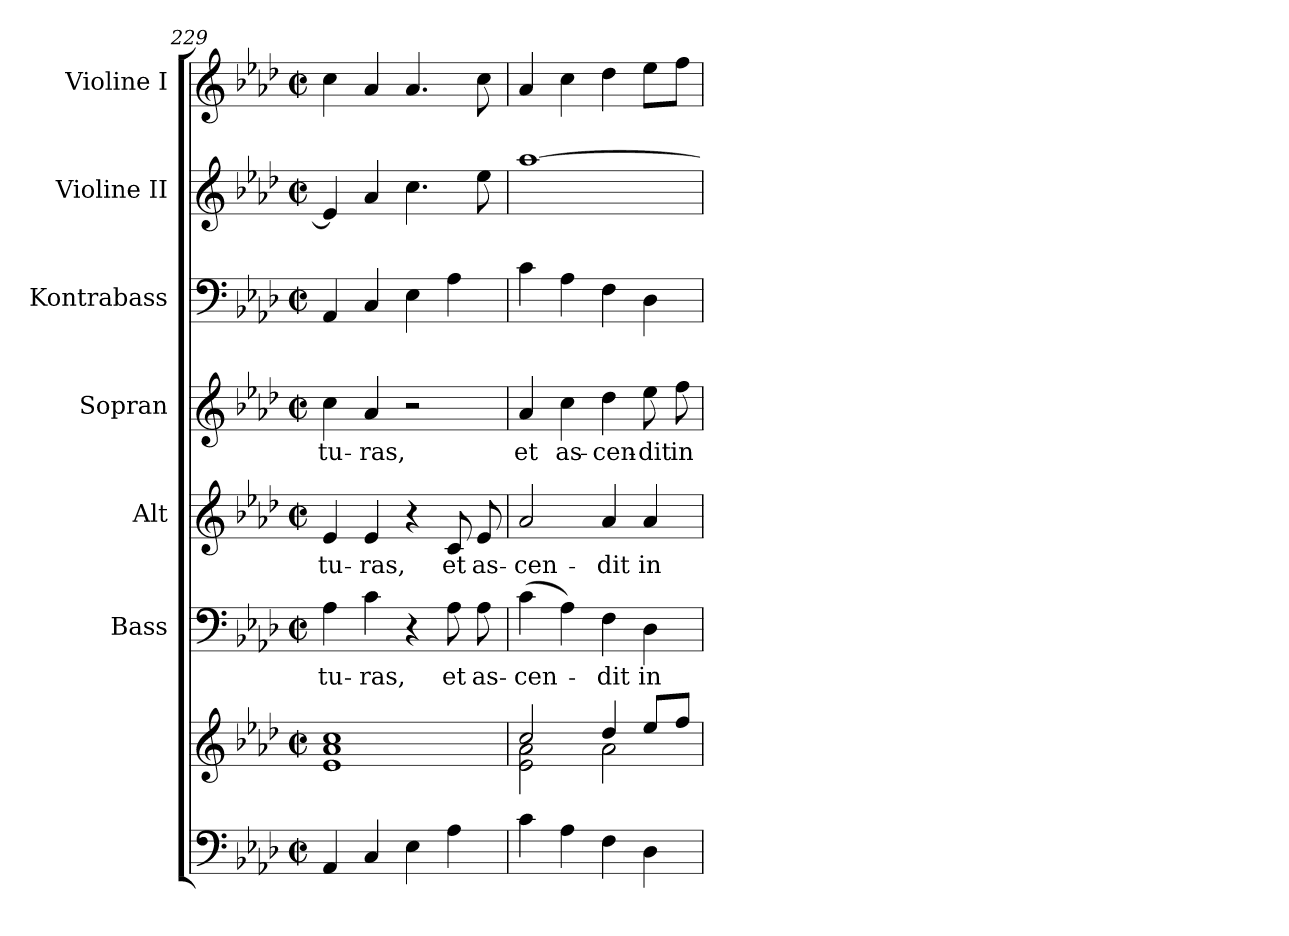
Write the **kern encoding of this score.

**kern	**kern	**kern	**text	**kern	**text	**kern	**text	**kern	**kern	**kern
*part7	*part7	*part6	*part6	*part5	*part5	*part4	*part4	*part3	*part2	*part1
*staff8	*staff7	*staff6	*staff6	*staff5	*staff5	*staff4	*staff4	*staff3	*staff2	*staff1
*	*	*I"Bass	*	*I"Alt	*	*I"Sopran	*	*I"Kontrabass	*I"Violine II	*I"Violine I
*	*	*I'B.	*	*I'A.	*	*I'S.	*	*I'Kb.	*I'Vl. II	*I'Vl. I
*clefF4	*clefG2	*clefF4	*	*clefG2	*	*clefG2	*	*clefF4	*clefG2	*clefG2
*	*	*	*	*	*	*	*	*ITrd7c12	*	*
*k[b-e-a-d-]	*k[b-e-a-d-]	*k[b-e-a-d-]	*	*k[b-e-a-d-]	*	*k[b-e-a-d-]	*	*k[b-e-a-d-]	*k[b-e-a-d-]	*k[b-e-a-d-]
*A-:	*A-:	*A-:	*	*A-:	*	*A-:	*	*A-:	*A-:	*A-:
*M2/2	*M2/2	*M2/2	*	*M2/2	*	*M2/2	*	*M2/2	*M2/2	*M2/2
*met(c|)	*met(c|)	*met(c|)	*	*met(c|)	*	*met(c|)	*	*met(c|)	*met(c|)	*met(c|)
=229	=229	=229	=229	=229	=229	=229	=229	=229	=229	=229
!	!	!	!LO:LY:b	!	!LO:LY:b	!	!LO:LY:b	!	!	!
4AA-/	1e- 1a- 1cc	4A-\	-tu-	4e-/	-tu-	4cc\	-tu-	4AAA-/	4e-/]	4cc\
!	!	!	!LO:LY:b	!	!LO:LY:b	!	!LO:LY:b	!	!	!
4C/	.	4c\	-ras,	4e-/	-ras,	4a-/	-ras,	4CC/	4a-/	4a-/
4E-\	.	4r	.	4r	.	2r	.	4EE-\	4.cc\	4.a-/
!	!	!	!LO:LY:b	!	!LO:LY:b	!	!	!	!	!
4A-\	.	8A-\	et	8c/	et	.	.	4AA-\	.	.
!	!	!	!LO:LY:b	!	!LO:LY:b	!	!	!	!	!
.	.	8A-\	as-	8e-/	as-	.	.	.	8ee-\	8cc\
!!LO:PB:g=z
=230	=230	=230	=230	=230	=230	=230	=230	=230	=230	=230
*	*^	*	*	*	*	*	*	*	*	*
!	!	!	!	!LO:LY:b	!	!LO:LY:b	!	!LO:LY:b	!	!	!
4c\	2cc/	2e-\ 2a-\	(>4c\	-cen-	2a-/	-cen-	4a-/	et	4C\	[1aa-	4a-/
!	!	!	!	!	!	!	!	!LO:LY:b	!	!	!
4A-\	.	.	4A-\)	.	.	.	4cc\	as-	4AA-\	.	4cc\
!	!	!	!	!LO:LY:b	!	!LO:LY:b	!	!LO:LY:b	!	!	!
4F\	4dd-/	2a-\	4F\	-dit	4a-/	-dit	4dd-\	-cen-	4FF\	.	4dd-\
!	!	!	!	!LO:LY:b	!	!LO:LY:b	!	!LO:LY:b	!	!	!
4D-\	8ee-/L	.	4D-\	in	4a-/	in	8ee-\	-dit	4DD-\	.	8ee-\L
!	!	!	!	!	!	!	!	!LO:LY:b	!	!	!
.	8ff/J	.	.	.	.	.	8ff\	in	.	.	8ff\J
*	*v	*v	*	*	*	*	*	*	*	*	*
=	=	=	=	=	=	=	=	=	=	=
*-	*-	*-	*-	*-	*-	*-	*-	*-	*-	*-
